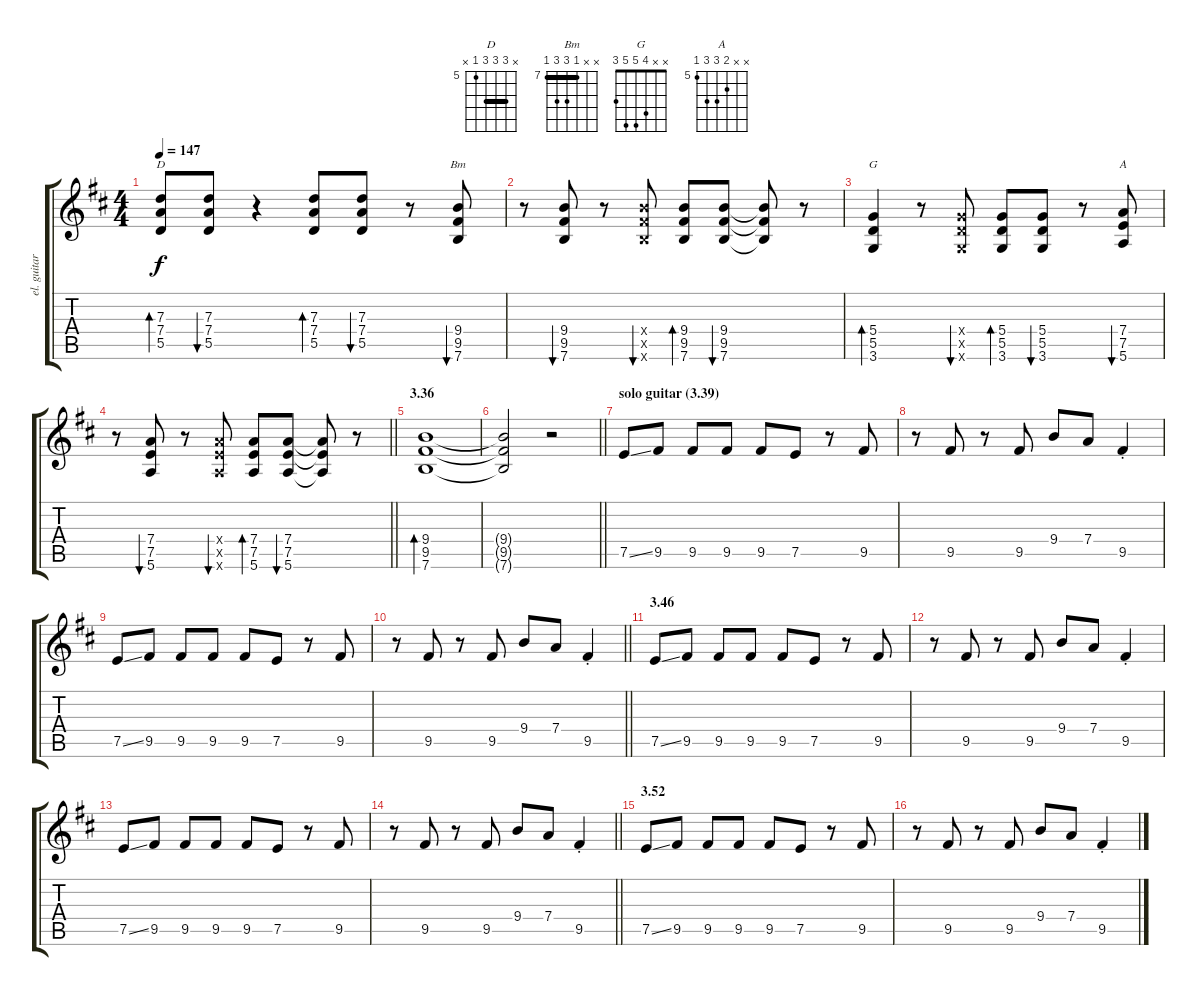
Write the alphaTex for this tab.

\track ("el. guitar 2" "el. guitar") {instrument distortionguitar}
\staff {score tabs}
\tuning (E4 B3 G3 D3 A2 E2) {hide}
\chord ("D" x 7 7 7 5 x) {firstfret 5 barre 7}
\chord ("Bm" x x 7 9 9 7) {firstfret 7 barre 7}
\chord ("G" x x 4 5 5 3)
\chord ("A" x x 6 7 7 5) {firstfret 5}
\ts (4 4)
\tempo 147
\clef g2
\ks d
(7.3 7.4 5.5).8{bd 30 ch "D" dy f} (7.3 7.4 5.5).8{bu 30} r.4 (7.3 7.4 5.5).8{bd 30} (7.3 7.4 5.5).8{bu 30} r.8 (9.4 9.5 7.6).8{bu 30 ch "Bm"} |
r.8 (9.4 9.5 7.6).8{bu 30} r.8 (9.4{x} 9.5{x} 7.6{x}).8{bu 30} (9.4 9.5 7.6).8{bd 30} (9.4 9.5 7.6).8{bu 30} (9.4{t} 9.5{t} 7.6{t}).8 r.8 |
(5.4 5.5 3.6).4{bd 30 ch "G"} r.8 (5.4{x} 5.5{x} 3.6{x}).8{bu 30} (5.4 5.5 3.6).8{bd 30} (5.4 5.5 3.6).8{bu 30} r.8 (7.4 7.5 5.6).8{bu 30 ch "A"} |
\barLineRight lightlight
r.8 (7.4 7.5 5.6).8{bu 30} r.8 (7.4{x} 7.5{x} 5.6{x}).8{bu 30} (7.4 7.5 5.6).8{bd 30} (7.4 7.5 5.6).8{bu 30} (7.4{t} 7.5{t} 5.6{t}).8 r.8 |
\section ("" "3.36")
(9.4 9.5 7.6).1{bd 30 volume 0} |
\barLineRight lightlight
(9.4{t} 9.5{t} 7.6{t}).2 r.2 |
\section ("" "solo guitar (3.39)")
7.5{ss}.8{volume 12} 9.5.8 9.5.8 9.5.8 9.5.8 7.5.8 r.8 9.5.8 |
r.8 9.5.8 r.8 9.5.8 9.4.8 7.4.8 9.5{st}.4 |
7.5{ss}.8 9.5.8 9.5.8 9.5.8 9.5.8 7.5.8 r.8 9.5.8 |
\barLineRight lightlight
r.8 9.5.8 r.8 9.5.8 9.4.8 7.4.8 9.5{st}.4 |
\section ("" "3.46")
7.5{ss}.8 9.5.8 9.5.8 9.5.8 9.5.8 7.5.8 r.8 9.5.8 |
r.8 9.5.8 r.8 9.5.8 9.4.8 7.4.8 9.5{st}.4 |
7.5{ss}.8 9.5.8 9.5.8 9.5.8 9.5.8 7.5.8 r.8 9.5.8 |
\barLineRight lightlight
r.8 9.5.8 r.8 9.5.8 9.4.8 7.4.8 9.5{st}.4 |
\section ("" "3.52")
7.5{ss}.8 9.5.8 9.5.8 9.5.8 9.5.8 7.5.8 r.8 9.5.8 |
r.8 9.5.8 r.8 9.5.8 9.4.8 7.4.8 9.5{st}.4
